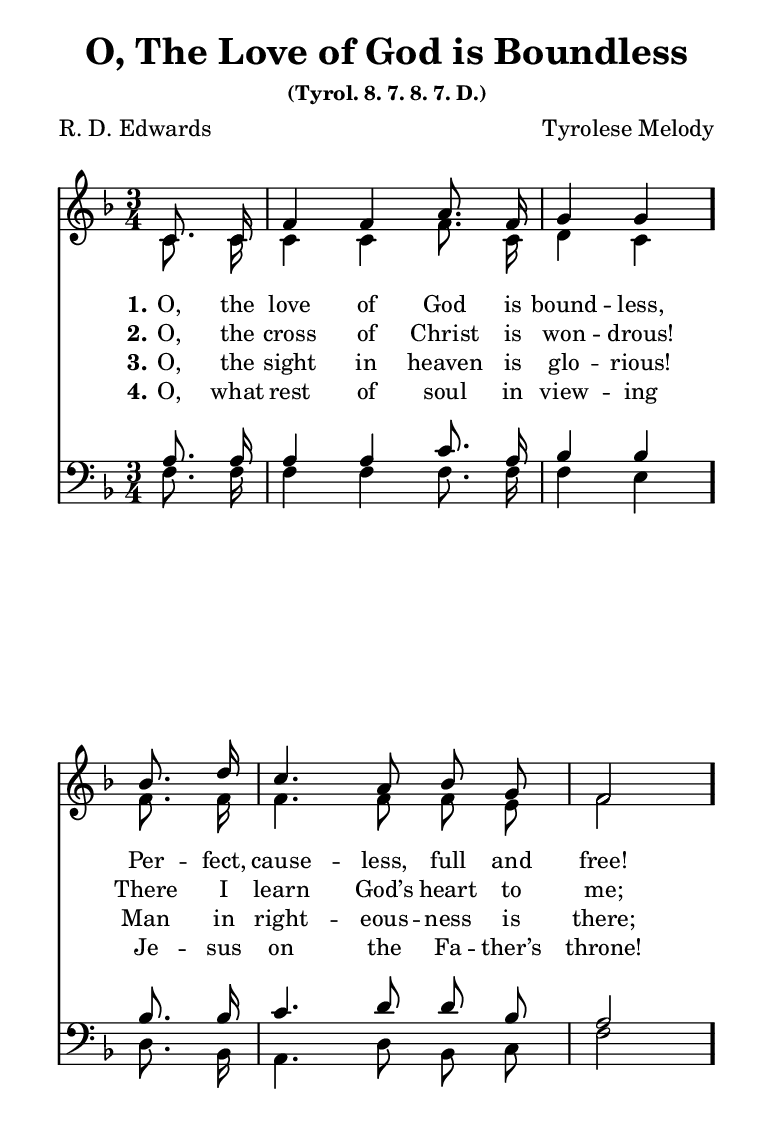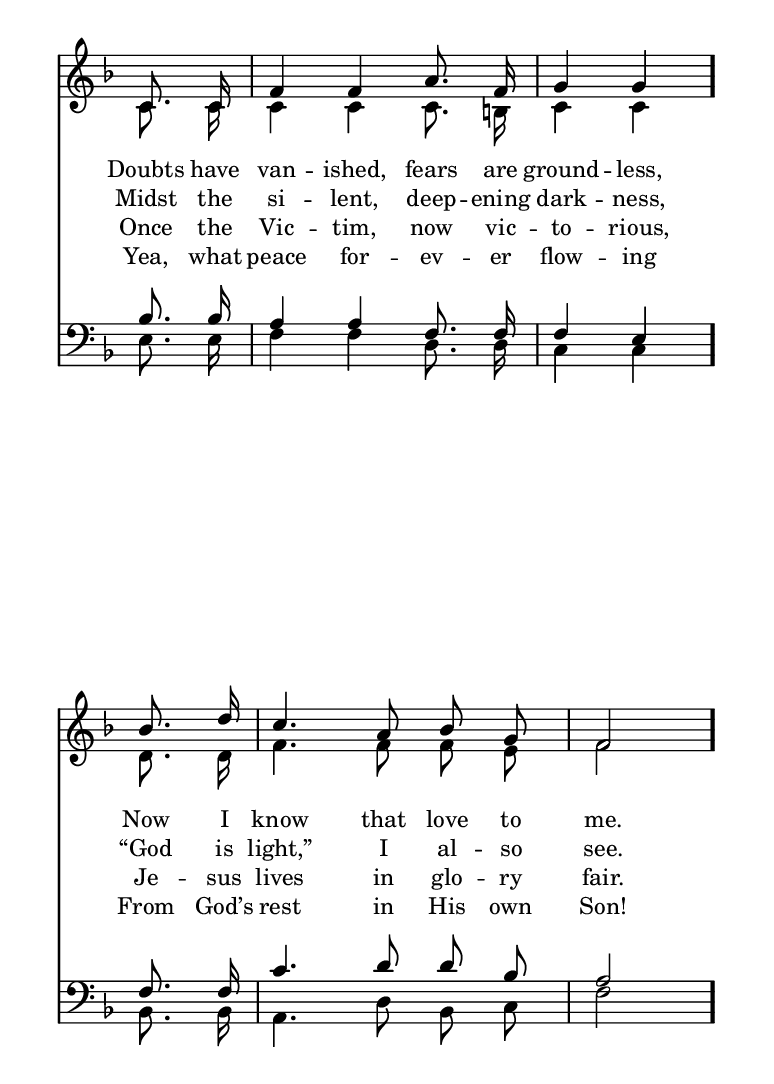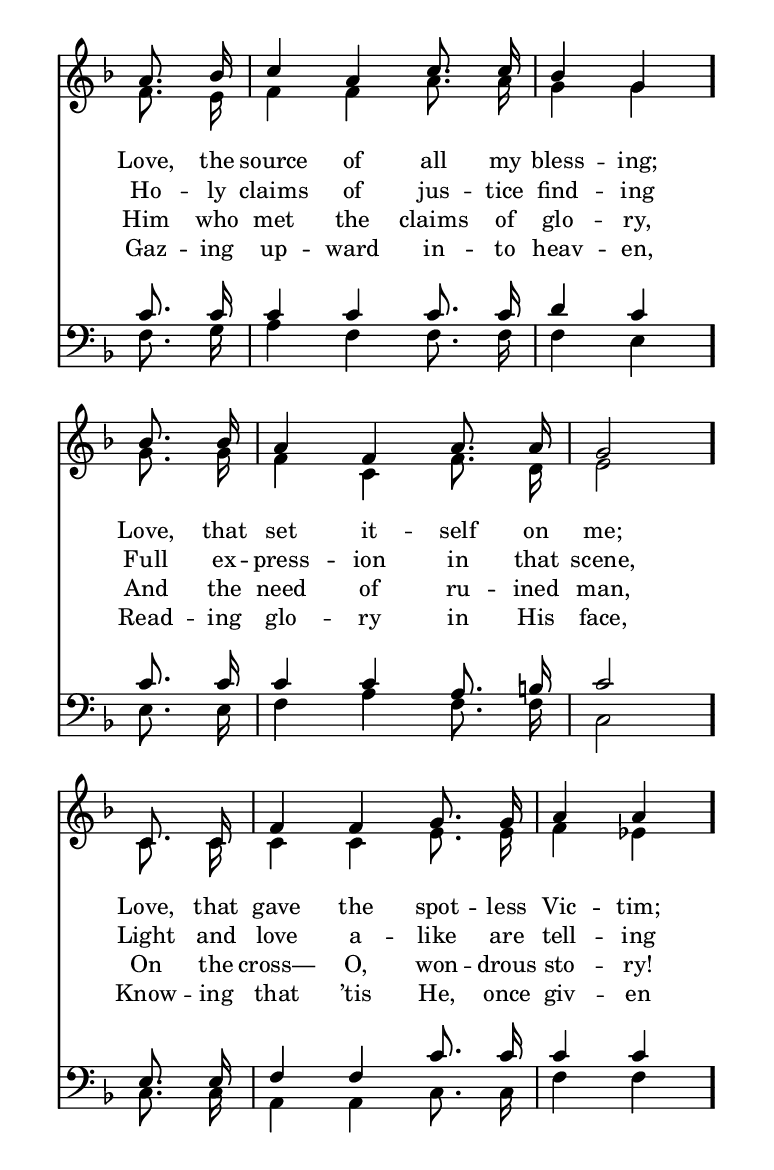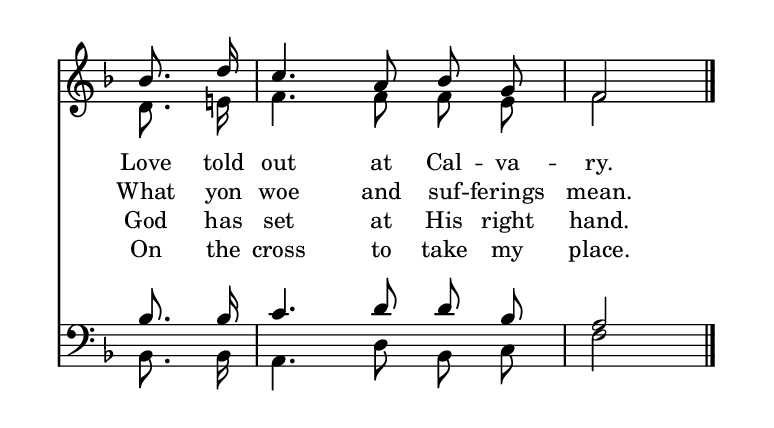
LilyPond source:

\include "common/global.ily"
\paper {
  \include "common/paper.ily"
  %ragged-bottom = ##t
  %ragged-last-bottom = ##t
  %systems-per-page = ##f
  %page-count = ##f
}

\header{
  title = "O, The Love of God is Boundless"
  subsubtitle = "(Tyrol. 8. 7. 8. 7. D.)"
  %meter = "8.7.8.7.D."
  poet = "R. D. Edwards"
  composer = "Tyrolese Melody"
  %copyright = ""
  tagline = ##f
}

% for fermata in MIDI
ta = { \tempo 4=80 }
tb = { \tempo 4=40 }

patternAA = { c8. c16 | c4 c4 c8. c16 | c4 c4 }
patternAB = { c8. c16 | c4 c4 c8. c16 | c2    }

patternBA = { c8. c16 | c4. c8 c8 c8  | c2    }

global = {
  \include "common/overrides.ily"
  \override Staff.TimeSignature.style = #'()
  \time 3/4
  \override Score.MetronomeMark.transparent = ##t % hide all fermata changes too
  \ta
  \key f \major
  \partial 4
  \autoBeamOff
}

notesSoprano = {
\global
\relative c' {

  \changePitch \patternAA { c c | f f a f | g g }
  \changePitch \patternBA { bes d | c a bes g | f }
  \changePitch \patternAA { c c | f f a f | g g }
  \changePitch \patternBA { bes d | c a bes g | f }

  \changePitch \patternAA { a bes | c a c c | bes g }
  \changePitch \patternAB { bes bes | a f a a | g }
  \changePitch \patternAA { c, c | f f g g | a a }
  \changePitch \patternBA { bes d | c a bes g | f }

  \bar "|."

}
}

notesAlto = {
\global
\relative e' {

  \changePitch \patternAA { c c | c c f c | d c }
  \changePitch \patternBA { f f | f f f e | f }
  \changePitch \patternAA { c c | c c c b! | c c }
  \changePitch \patternBA { d d | f f f e | f }
                         
  \changePitch \patternAA { f e | f f a a | g g }
  \changePitch \patternAB { g g | f c f d | e }
  \changePitch \patternAA { c c | c c e e | f ees }
  \changePitch \patternBA { d e! | f f f e | f }

}
}

notesTenor = {
\global
\relative a {

  \changePitch \patternAA { a a | a a c a | bes bes }
  \changePitch \patternBA { bes bes | c d d bes | a }
  \changePitch \patternAA { bes bes | a a f f | f e }
  \changePitch \patternBA { f f | c' d d bes | a }
                         
  \changePitch \patternAA { c c | c c c c | d c }
  \changePitch \patternAB { c c | c c a b! | c }
  \changePitch \patternAA { e, e | f f c' c | c c }
  \changePitch \patternBA { bes bes | c d d bes | a }

}
}

notesBass = {
\global
\relative f {

  \changePitch \patternAA { f f | f f f f | f e }
  \changePitch \patternBA { d bes | a d bes c | f }
  \changePitch \patternAA { e e | f f d d | c c }
  \changePitch \patternBA { bes bes | a d bes c | f }
                         
  \changePitch \patternAA { f g | a f f f | f e }
  \changePitch \patternAB { e e | f a f f | c }
  \changePitch \patternAA { c c | a a c c | f f }
  \changePitch \patternBA { bes, bes | a d bes c | f }

}
}

wordsA = \lyricmode {
\set stanza = "1."

O, the love of God is bound -- less, \bar "."
Per -- fect, cause -- less, full and free! \bar "." \break
Doubts have van -- ished, fears are ground -- less, \bar "."
Now I know that love to me. \bar "." \break
Love, the source of all my bless -- ing; \bar "."
Love, that set it -- self on me; \bar "." \break
Love, that gave the spot -- less Vic -- tim; \bar "."
Love told out at Cal -- va -- ry. \bar "." \break

}

wordsB = \lyricmode {
\set stanza = "2."

O, the cross of Christ is won -- drous!
There I learn God’s heart to me;
Midst the si -- lent, deep -- ening dark -- ness,
“God is light,” I al -- so see.
Ho -- ly claims of jus -- tice find -- ing
Full ex -- press -- ion in that scene,
Light and love a -- like are tell -- ing
What yon woe and suf -- ferings mean.

}

wordsC = \lyricmode {
\set stanza = "3."

O, the sight in heaven is glo -- rious!
Man in right -- eous -- ness is there;
Once the Vic -- tim, now vic -- to -- rious,
Je -- sus lives in glo -- ry fair.
Him who met the claims of glo -- ry,
And the need of ru -- ined man,
On the cross— O, won -- drous sto -- ry!
God has set at His right hand.

}

wordsD = \lyricmode {
\set stanza = "4."

O, what rest of soul in view -- ing
Je -- sus on the Fa -- ther’s throne!
Yea, what peace for -- ev -- er flow -- ing
From God’s rest in His own Son!
Gaz -- ing up -- ward in -- to heav -- en,
Read -- ing glo -- ry in His face,
Know -- ing that ’tis He, once giv -- en
On the cross to take my place.

}

\score {
  \context ChoirStaff <<
    \context Staff = upper <<
      \set ChoirStaff.systemStartDelimiter = #'SystemStartBar
      \context Voice  = sopranos { \voiceOne << \notesSoprano >> }
      \context Voice  = altos { \voiceTwo << \notesAlto >> }
      \context Lyrics = one   \lyricsto sopranos \wordsA
      \context Lyrics = two   \lyricsto sopranos \wordsB
      \context Lyrics = three \lyricsto sopranos \wordsC
      \context Lyrics = four  \lyricsto sopranos \wordsD
    >>
    \context Staff = men <<
      \clef bass
      \context Voice  = tenors { \voiceOne << \notesTenor >> }
      \context Voice  = basses { \voiceTwo << \notesBass >> }
    >>
  >>
  \layout {
    \include "common/layout.ily"
  }
  \midi{
    \include "common/midi.ily"
  }
}

\version "2.18.0"  % necessary for upgrading to future LilyPond versions.

% vi:set et ts=2 sw=2 ai nocindent syntax=lilypond
